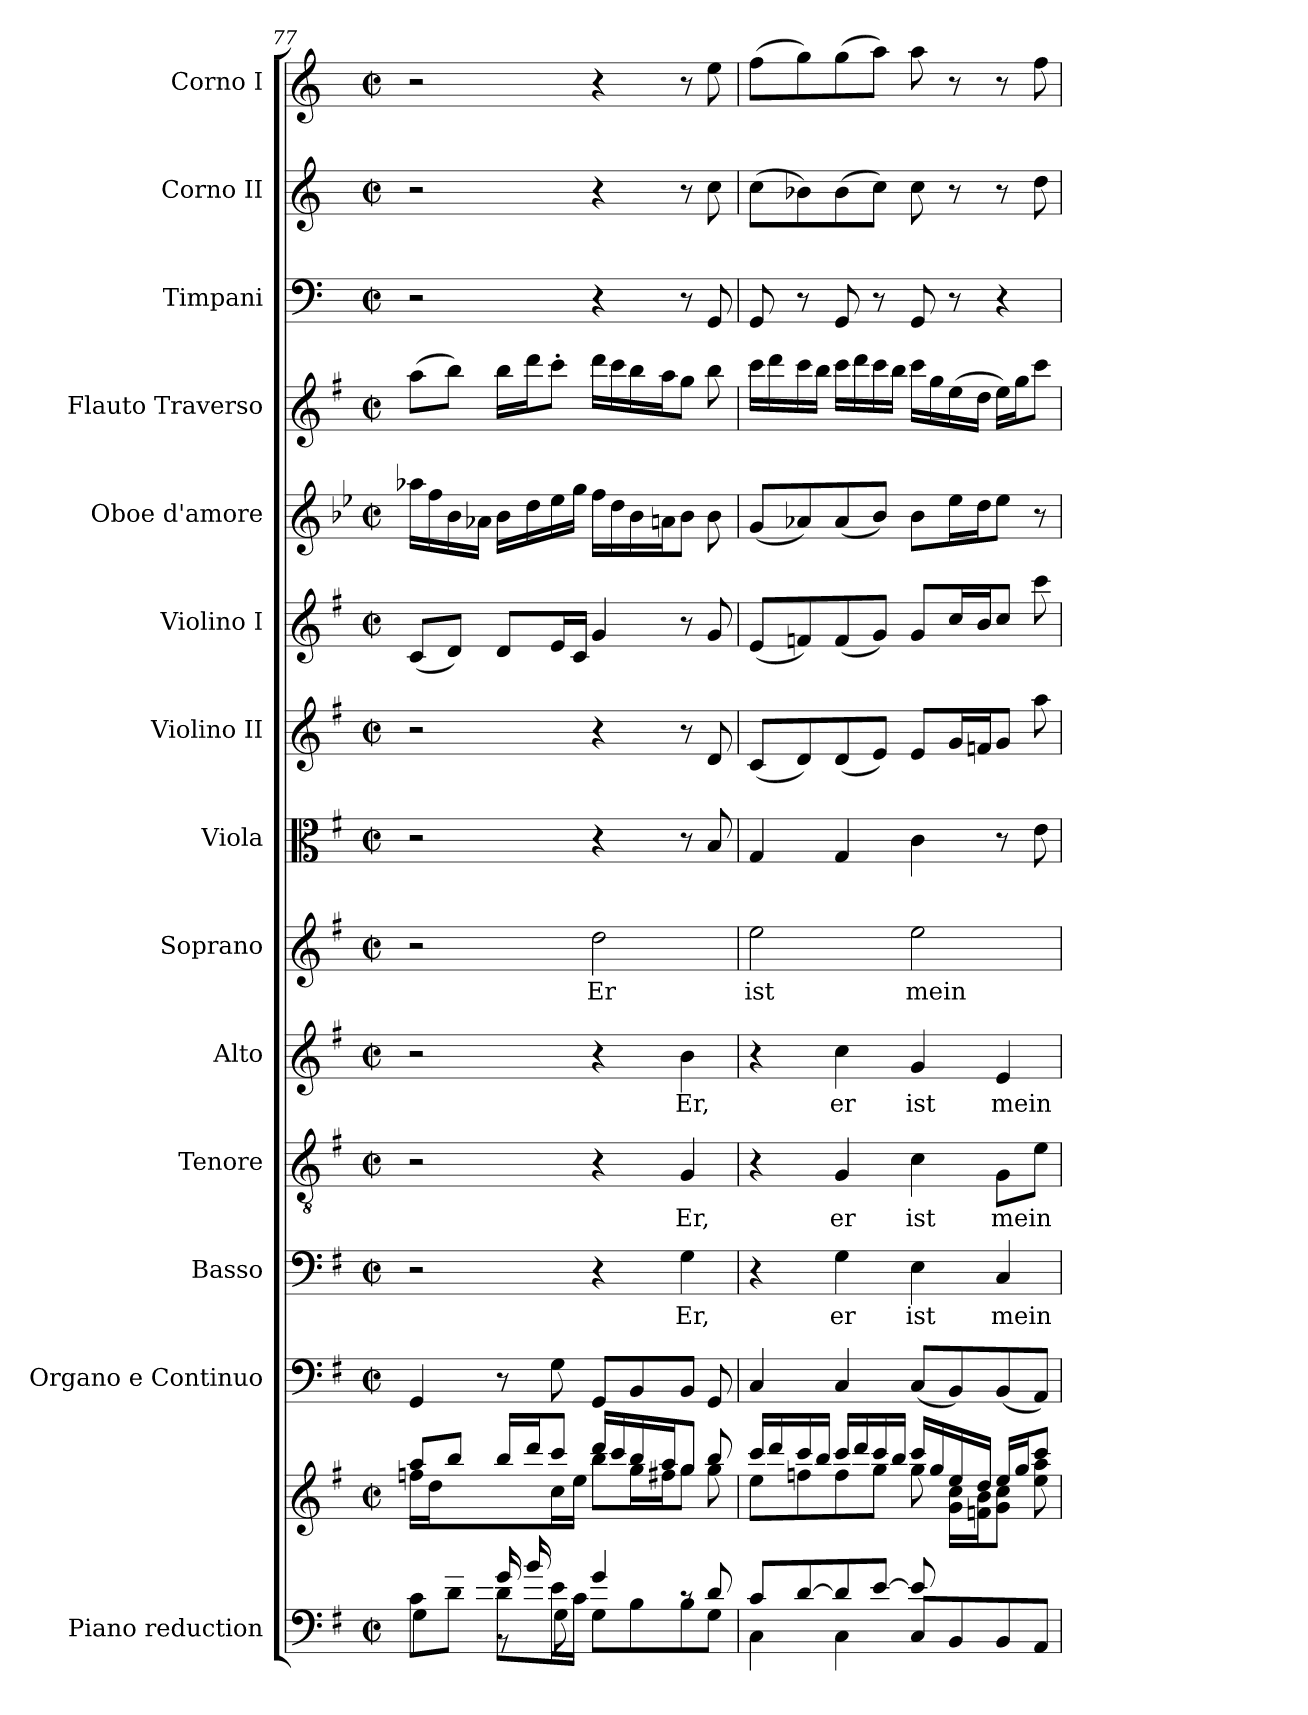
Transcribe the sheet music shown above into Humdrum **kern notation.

**kern	**kern	**kern	**kern	**text	**kern	**text	**kern	**text	**kern	**text	**kern	**kern	**kern	**kern	**kern	**kern	**kern	**kern
*part14	*part14	*part13	*part12	*part12	*part11	*part11	*part10	*part10	*part9	*part9	*part8	*part7	*part6	*part5	*part4	*part3	*part2	*part1
*staff15	*staff14	*staff13	*staff12	*staff12	*staff11	*staff11	*staff10	*staff10	*staff9	*staff9	*staff8	*staff7	*staff6	*staff5	*staff4	*staff3	*staff2	*staff1
*I"Piano reduction	*	*I"Organo e Continuo	*I"Basso	*	*I"Tenore	*	*I"Alto	*	*I"Soprano	*	*I"Viola	*I"Violino II	*I"Violino I	*I"Oboe d'amore	*I"Flauto Traverso	*I"Timpani	*I"Corno II	*I"Corno I
*I'Pno	*	*	*	*	*	*	*	*	*	*	*	*	*	*I'Ob	*I'Fl	*I'Timp	*	*
*clefF4	*clefG2	*clefF4	*clefF4	*	*clefGv2	*	*clefG2	*	*clefG2	*	*clefC3	*clefG2	*clefG2	*clefG2	*clefG2	*clefF4	*clefG2	*clefG2
*	*	*	*	*	*	*	*	*	*	*	*	*	*	*ITrd2c3	*	*	*ITrd3c5	*ITrd3c5
*k[f#]	*k[f#]	*k[f#]	*k[f#]	*	*k[f#]	*	*k[f#]	*	*k[f#]	*	*k[f#]	*k[f#]	*k[f#]	*k[f#]	*k[f#]	*k[]	*k[f#]	*k[f#]
*M2/2	*M2/2	*M2/2	*M2/2	*	*M2/2	*	*M2/2	*	*M2/2	*	*M2/2	*M2/2	*M2/2	*M2/2	*M2/2	*M2/2	*M2/2	*M2/2
*met(c|)	*met(c|)	*met(c|)	*met(c|)	*	*met(c|)	*	*met(c|)	*	*met(c|)	*	*met(c|)	*met(c|)	*met(c|)	*met(c|)	*met(c|)	*met(c|)	*met(c|)	*met(c|)
=77	=77	=77	=77	=77	=77	=77	=77	=77	=77	=77	=77	=77	=77	=77	=77	=77	=77	=77
*^	*^	*	*	*	*	*	*	*	*	*	*	*	*	*	*	*	*	*
*	*^	*	*	*	*	*	*	*	*	*	*	*	*	*	*	*	*	*	*	*
8ryy	8c\L	4G\	8aa/L	16ffn\LL	4GG/	2r	.	2r	.	2r	.	2r	.	2r	2r	(<8c/L	16ffn\LL	(>8aa\L	2r	2r	2r
.	.	.	.	16dd\	.	.	.	.	.	.	.	.	.	.	.	.	16dd\	.	.	.	.
16g/	8d\J	.	8bb/J	4ryy	.	.	.	.	.	.	.	.	.	.	.	8d/J)	16g\	8bb\J)	.	.	.
16fn/JJ	.	.	.	.	.	.	.	.	.	.	.	.	.	.	.	.	16fn\JJ	.	.	.	.
16g/LL	8d\L	8rBB	16bb/LL	.	8r	.	.	.	.	.	.	.	.	.	.	8d/L	16g\LL	16bb\LL	.	.	.
16b/	.	.	16ddd/J	.	.	.	.	.	.	.	.	.	.	.	.	.	16b\	16ddd\J	.	.	.
2ryy	16e\L	8G\	8ccc/J	16cc\	8G\	.	.	.	.	.	.	.	.	.	.	16e/L	16cc\	8ccc'\J	.	.	.
.	16c\JJ	.	.	16ee\JJ	.	.	.	.	.	.	.	.	.	.	.	16c/JJ	16ee\JJ	.	.	.	.
!	!	!	!	!	!	!	!	!	!	!	!	!	!LO:LY:b	!	!	!	!	!	!	!	!
.	4g/	8G\L	16ddd/LL	8bb\L	8GG/L	4r	.	4r	.	4r	.	2dd\	Er	4r	4r	4g/	16dd\LL	16ddd\LL	4r	4r	4r
.	.	.	16ccc/	.	.	.	.	.	.	.	.	.	.	.	.	.	16b\	16ccc\	.	.	.
.	.	8B\	16bb/	16gg\L	8BB/	.	.	.	.	.	.	.	.	.	.	.	16g\	16bb\	.	.	.
.	.	.	16aa/J	16ff#X\J	.	.	.	.	.	.	.	.	.	.	.	.	16f#X\J	16aa\J	.	.	.
!	!	!	!	!	!	!	!LO:LY:b	!	!LO:LY:b	!	!LO:LY:b	!	!	!	!	!	!	!	!	!	!
.	8rc	8B\	8gg/J	8gg\J	8BB/J	4G\	Er,	4G/	Er,	4b\	Er,	.	.	8r	8r	8r	8g\J	8gg\J	8r	8r	8r
8ryy	8d/	8G\J	8bb/	8gg\	8GG/	.	.	.	.	.	.	.	.	8B/	8d/	8g/	8g\	8bb\	8GG/	8g\	8b\
!!LO:PB:g=z
=78	=78	=78	=78	=78	=78	=78	=78	=78	=78	=78	=78	=78	=78	=78	=78	=78	=78	=78	=78	=78	=78
!	!	!	!	!	!	!	!	!	!	!	!	!	!LO:LY:b	!	!	!	!	!	!	!	!
*	*v	*v	*	*	*	*	*	*	*	*	*	*	*	*	*	*	*	*	*	*	*
8c/L	4C\	16ccc/LL	8ee\L	4C/	4r	.	4r	.	4r	.	2ee\	ist	4G/	(<8c/L	(<8e/L	(<8e/L	16ccc\LL	8GG/	(>8g\L	(>8cc\L
.	.	16ddd/	.	.	.	.	.	.	.	.	.	.	.	.	.	.	16ddd\	.	.	.
[8d/	.	16ccc/	8ffn\	.	.	.	.	.	.	.	.	.	.	8d/)	8fn/)	8fn/)	16ccc\	8r	8fn\)	8dd\)
.	.	16bb/JJ	.	.	.	.	.	.	.	.	.	.	.	.	.	.	16bb\JJ	.	.	.
!	!	!	!	!	!	!LO:LY:b	!	!LO:LY:b	!	!LO:LY:b	!	!	!	!	!	!	!	!	!	!
8d/]	4C\	16ccc/LL	8ff\	4C/	4G\	er	4G/	er	4cc\	er	.	.	4G/	(<8d/	(<8f/	(<8f/	16ccc\LL	8GG/	(>8f\	(>8dd\
.	.	16ddd/	.	.	.	.	.	.	.	.	.	.	.	.	.	.	16ddd\	.	.	.
[8e/J	.	16ccc/	8gg\J	.	.	.	.	.	.	.	.	.	.	8e/J)	8g/J)	8g/J)	16ccc\	8r	8g\J)	8ee\J)
.	.	16bb/JJ	.	.	.	.	.	.	.	.	.	.	.	.	.	.	16bb\JJ	.	.	.
!	!	!	!	!	!	!LO:LY:b	!	!LO:LY:b	!	!LO:LY:b	!	!LO:LY:b	!	!	!	!	!	!	!	!
8e/]	8C/L	16ccc/LL	8gg\	(<8C/L	4E\	ist	4c\	ist	4g/	ist	2ee\	mein	4c\	8e/L	8g/L	8g\L	16ccc\LL	8GG/	8g\	8ee\
.	.	16gg/	.	.	.	.	.	.	.	.	.	.	.	.	.	.	16gg\	.	.	.
8ryy	8BB/	16ee/	16g\ 16cc\LL	8BB/)	.	.	.	.	.	.	.	.	.	16g/L	16cc/L	16cc\L	(>16ee\	8r	8r	8r
.	.	16dd/JJ	16fn\ 16b\J	.	.	.	.	.	.	.	.	.	.	16fn/J	16b/J	16b\J	16dd\JJ	.	.	.
!	!	!	!	!	!	!LO:LY:b	!	!LO:LY:b	!	!LO:LY:b	!	!	!	!	!	!	!	!	!	!
4ryy	8BB/	16ee/LL	8g\ 8cc\J	(<8BB/	4C/	mein	8G\L	mein	4e/	mein	.	.	8r	8g/J	8cc/J	8cc\J	16ee\LL)	4r	8r	8r
.	.	16gg/J	.	.	.	.	.	.	.	.	.	.	.	.	.	.	16gg\J	.	.	.
.	8AA/J	8ccc/J	8ee\ 8aa\	8AA/J)	.	.	8e\J	.	.	.	.	.	8e\	8aa\	8ccc\	8r	8ccc\J	.	8a\	8cc\
*v	*v	*	*	*	*	*	*	*	*	*	*	*	*	*	*	*	*	*	*	*
*	*v	*v	*	*	*	*	*	*	*	*	*	*	*	*	*	*	*	*	*
=	=	=	=	=	=	=	=	=	=	=	=	=	=	=	=	=	=	=
*-	*-	*-	*-	*-	*-	*-	*-	*-	*-	*-	*-	*-	*-	*-	*-	*-	*-	*-
